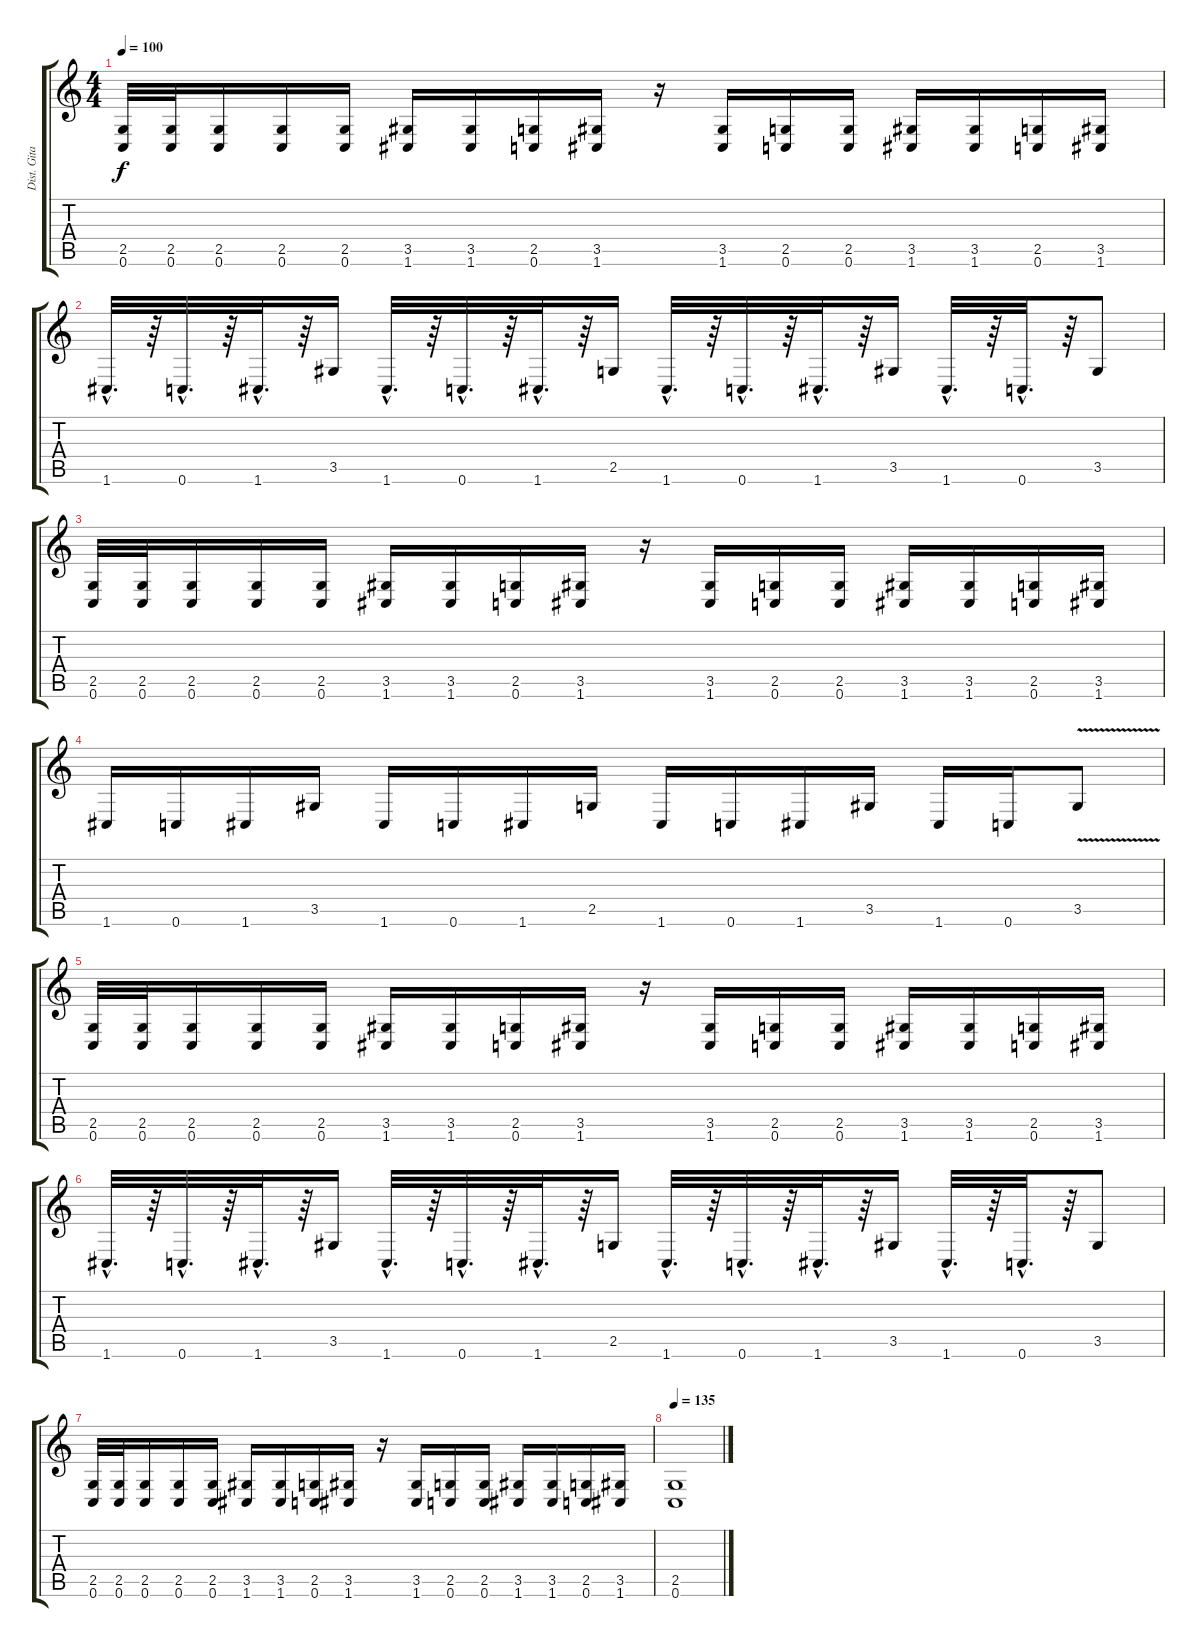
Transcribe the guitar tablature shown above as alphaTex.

\track ("Dist. Gitar 1" "Dist. Gita") {instrument overdrivenguitar}
\staff {score tabs}
\tuning (C4 G3 Eb3 Bb2 F2 C2) {hide}
\ts (4 4)
\tempo 100
\clef g2
\ks c
(2.5 0.6).32{dy f} (2.5 0.6).32 (2.5 0.6).16 (2.5 0.6).16 (2.5 0.6).16 (3.5 1.6).16 (3.5 1.6).16 (2.5 0.6).16 (3.5 1.6).16 r.16 (3.5 1.6).16 (2.5 0.6).16 (2.5 0.6).16 (3.5 1.6).16 (3.5 1.6).16 (2.5 0.6).16 (3.5 1.6).16 |
1.6{hac}.32{d} r.64 0.6{hac}.32{d} r.64 1.6{hac}.32{d} r.64 3.5.16 1.6{hac}.32{d} r.64 0.6{hac}.32{d} r.64 1.6{hac}.32{d} r.64 2.5.16 1.6{hac}.32{d} r.64 0.6{hac}.32{d} r.64 1.6{hac}.32{d} r.64 3.5.16 1.6{hac}.32{d} r.64 0.6{hac}.32{d} r.64 3.5.8 |
(2.5 0.6).32 (2.5 0.6).32 (2.5 0.6).16 (2.5 0.6).16 (2.5 0.6).16 (3.5 1.6).16 (3.5 1.6).16 (2.5 0.6).16 (3.5 1.6).16 r.16 (3.5 1.6).16 (2.5 0.6).16 (2.5 0.6).16 (3.5 1.6).16 (3.5 1.6).16 (2.5 0.6).16 (3.5 1.6).16 |
1.6.16 0.6.16 1.6.16 3.5.16 1.6.16 0.6.16 1.6.16 2.5.16 1.6.16 0.6.16 1.6.16 3.5.16 1.6.16 0.6.16 3.5{v}.8 |
(2.5 0.6).32 (2.5 0.6).32 (2.5 0.6).16 (2.5 0.6).16 (2.5 0.6).16 (3.5 1.6).16 (3.5 1.6).16 (2.5 0.6).16 (3.5 1.6).16 r.16 (3.5 1.6).16 (2.5 0.6).16 (2.5 0.6).16 (3.5 1.6).16 (3.5 1.6).16 (2.5 0.6).16 (3.5 1.6).16 |
1.6{hac}.32{d} r.64 0.6{hac}.32{d} r.64 1.6{hac}.32{d} r.64 3.5.16 1.6{hac}.32{d} r.64 0.6{hac}.32{d} r.64 1.6{hac}.32{d} r.64 2.5.16 1.6{hac}.32{d} r.64 0.6{hac}.32{d} r.64 1.6{hac}.32{d} r.64 3.5.16 1.6{hac}.32{d} r.64 0.6{hac}.32{d} r.64 3.5.8 |
(2.5 0.6).32 (2.5 0.6).32 (2.5 0.6).16 (2.5 0.6).16 (2.5 0.6).16 (3.5 1.6).16 (3.5 1.6).16 (2.5 0.6).16 (3.5 1.6).16 r.16 (3.5 1.6).16 (2.5 0.6).16 (2.5 0.6).16 (3.5 1.6).16 (3.5 1.6).16 (2.5 0.6).16 (3.5 1.6).16 |
\section ("" "")
\tempo 135
(2.5 0.6).1
